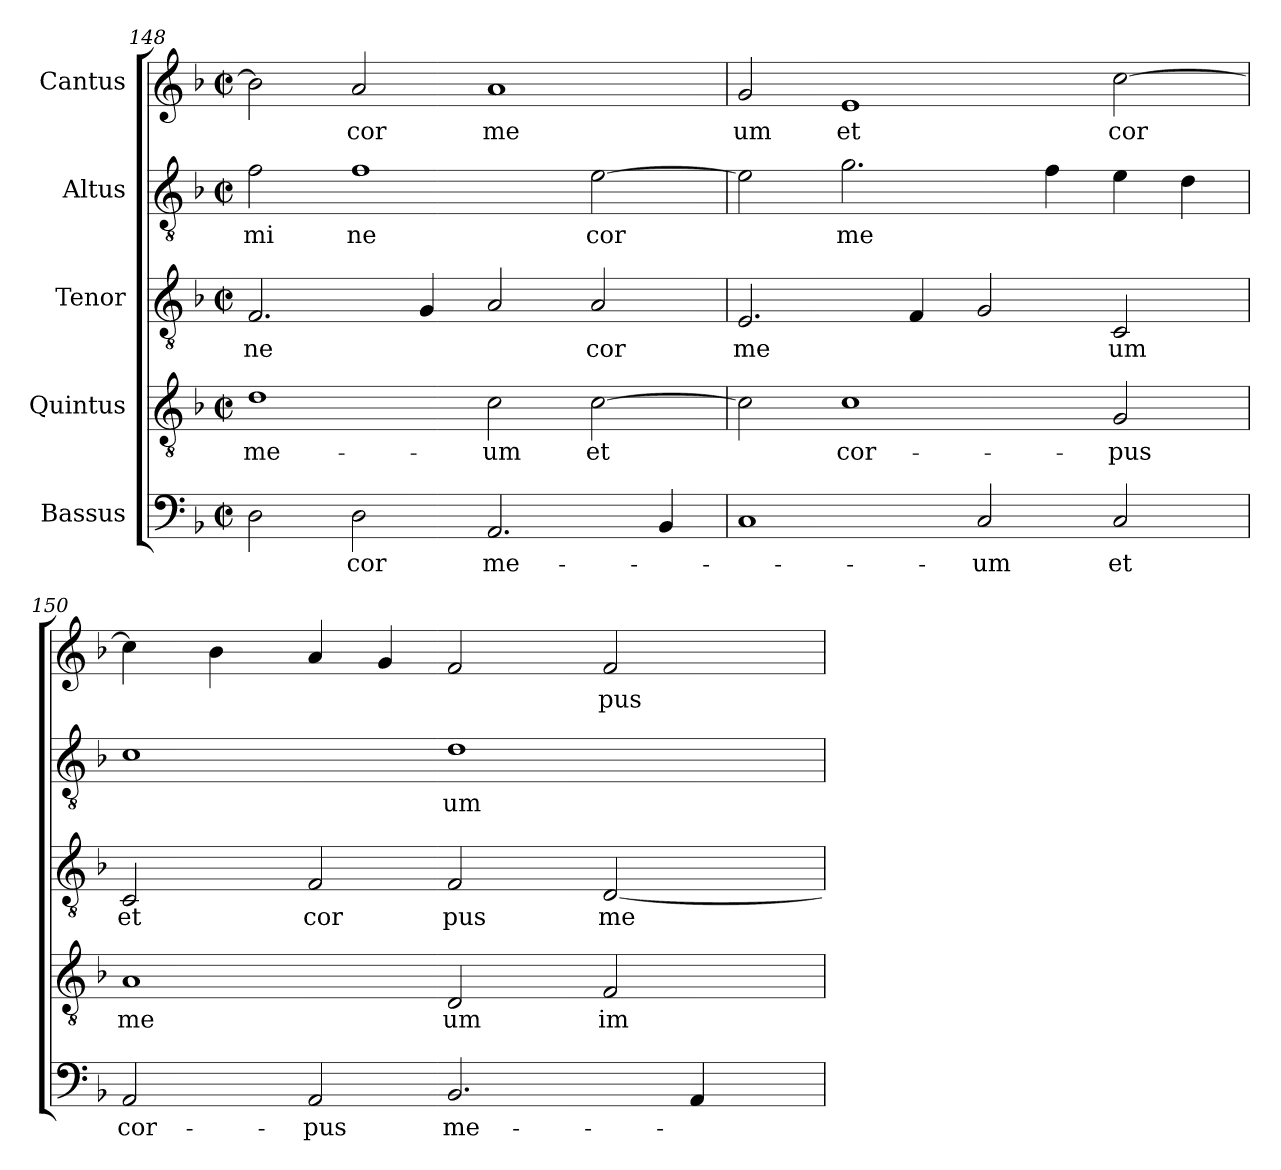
**kern	**text	**kern	**text	**kern	**text	**kern	**text	**kern	**text
*part5	*part5	*part4	*part4	*part3	*part3	*part2	*part2	*part1	*part1
*staff5	*staff5	*staff4	*staff4	*staff3	*staff3	*staff2	*staff2	*staff1	*staff1
*I"Bassus	*	*I"Quintus	*	*I"Tenor	*	*I"Altus	*	*I"Cantus	*
*clefF4	*	*clefGv2	*	*clefGv2	*	*clefGv2	*	*clefG2	*
*k[b-]	*	*k[b-]	*	*k[b-]	*	*k[b-]	*	*k[b-]	*
*F:	*	*F:	*	*F:	*	*F:	*	*F:	*
*M2/2	*	*M2/2	*	*M2/2	*	*M2/2	*	*M2/2	*
*met(c|)	*	*met(c|)	*	*met(c|)	*	*met(c|)	*	*met(c|)	*
=148	=148	=148	=148	=148	=148	=148	=148	=148	=148
!	!	!	!LO:LY:b:cj	!	!LO:LY:b:cj	!	!LO:LY:b:cj	!	!
2D\	.	1d	me-	2.F/	ne	2f\	mi	2b-\]	.
!	!LO:LY:b:cj	!	!	!	!	!	!LO:LY:b:cj	!	!LO:LY:b:cj
2D\	cor	.	.	.	.	1f	ne	2a/	cor
.	.	.	.	4G/	.	.	.	.	.
!	!LO:LY:b	!	!LO:LY:b:cj	!	!	!	!	!	!LO:LY:b:cj
2.AA/	me-	2c\	-um	2A/	.	.	.	1a	me
!	!	!	!LO:LY:b:cj	!	!LO:LY:b:cj	!	!LO:LY:b	!	!
.	.	[>2c\	et	2A/	cor	[>2e\	cor	.	.
4BB-/	.	.	.	.	.	.	.	.	.
=149	=149	=149	=149	=149	=149	=149	=149	=149	=149
!	!	!	!	!	!LO:LY:b	!	!	!	!LO:LY:b:cj
1C	.	2c\]	.	2.E/	me	2e\]	.	2g/	um
!	!	!	!LO:LY:b:cj	!	!	!	!LO:LY:b	!	!LO:LY:b:cj
.	.	1c	cor-	.	.	2.g\	me	1e	et
.	.	.	.	4F/	.	.	.	.	.
!	!LO:LY:b:cj	!	!	!	!	!	!	!	!
2C/	-um	.	.	2G/	.	.	.	.	.
.	.	.	.	.	.	4f\	.	.	.
!	!LO:LY:b:cj	!	!LO:LY:b:cj	!	!LO:LY:b:cj	!	!	!	!LO:LY:b
2C/	et	2G/	-pus	2C/	um	4e\	.	[<2cc\	cor
.	.	.	.	.	.	4d\	.	.	.
!!LO:PB:g=z
=150	=150	=150	=150	=150	=150	=150	=150	=150	=150
!	!LO:LY:b:cj	!	!LO:LY:b:cj	!	!LO:LY:b:cj	!	!	!	!
*	*	*	*	*	*	*^	*	*^	*
2AA/	cor-	1A	me	2C/	et	1c	4ryy	.	4cc\]	32.ryy	.
.	.	.	.	.	.	.	.	.	.	1ryy	.
.	.	.	.	.	.	.	16ryy	.	4b-\	.	.
.	.	.	.	.	.	.	64ryy	.	.	.	.
.	.	.	.	.	.	.	1ryy	.	.	.	.
!	!LO:LY:b:cj	!	!	!	!LO:LY:b:cj	!	!	!	!	!	!
2AA/	-pus	.	.	2F/	cor	.	.	.	4a/	.	.
.	.	.	.	.	.	.	.	.	4g/	.	.
!	!LO:LY:b	!	!LO:LY:b:cj	!	!LO:LY:b:cj	!	!	!LO:LY:b:cj	!	!	!
2.BB-/	me-	2D/	um	2F/	pus	1d	.	um	2f/	.	.
.	.	.	.	.	.	.	.	.	.	2ryy	.
.	.	.	.	.	.	.	2ryy	.	.	.	.
!	!	!	!LO:LY:b:cj	!	!LO:LY:b	!	!	!	!	!	!LO:LY:b:cj
.	.	2F/	im	[<2D/	me	.	.	.	2f/	.	pus
.	.	.	.	.	.	.	.	.	.	4ryy	.
4AA/	.	.	.	.	.	.	.	.	.	.	.
.	.	.	.	.	.	.	.	.	.	8ryy	.
.	.	.	.	.	.	.	8ryy	.	.	.	.
.	.	.	.	.	.	.	.	.	.	16ryy	.
.	.	.	.	.	.	.	32.ryy	.	.	.	.
.	.	.	.	.	.	.	.	.	.	64ryy	.
*	*	*	*	*	*	*v	*v	*	*	*	*
*	*	*	*	*	*	*	*	*v	*v	*
=	=	=	=	=	=	=	=	=	=
*-	*-	*-	*-	*-	*-	*-	*-	*-	*-
